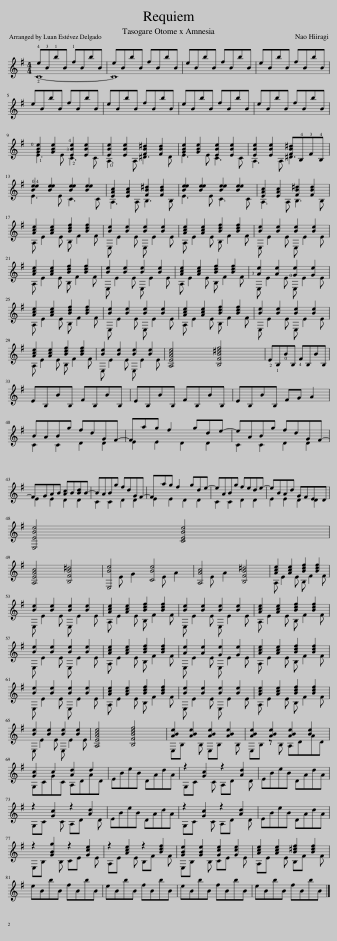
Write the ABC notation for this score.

X:1
%%score ( 1 2 )
L:1/8
M:4/4
I:linebreak $
K:G
V:1 treble
V:2 treble
V:1
 !4!e!3!B!1!bB !1!fBbB | eBbB fBbB | eBbB fBbB | eBbB fBbB |$ eBbB fBbB | %5
 eBbB fBbB | eBbB fBbB | eBbB fBbB |$ !0![GBe]2 [GBe]2 !3!!4![EBe]2 [EBe]2 | [EBe]2 [EBe]2 [FB^d]2 [FBd]2 | %10
 [GBe]2 [GBe]2 [EBe]2 [EBe]2 | [EBe]2 [EBe]2 [FB^d]!4!B,!3!F!4!B, |$ !0!!4![Bee]2 [Bee]2 [Bee]2 [Bee]2 | [EAc]2 [EAc]2 [FB^d]2 [FBd]2 | [Bee]2 [Bee]2 [Bee]2 [Bee]2 | %15
 [EAc]2 [EAc]2 [FB^d]2 [FBd]2 |$ [Ace]2 [Ace]2 [Bdf]2 [Bdf]2 | [Be]2 [Be]2 [Be]2 [Be]2 | [Ace]2 [Ace]2 [Bdf]2 [Bdf]2 | [Be]2 [Be]2 [Be]2 [Be]2 |$ %20
 [Ace]2 [Ace]2 [Bdf]2 [Bdf]2 | [Be]2 [Be]2 [Be]2 [Be]2 | [Ace]2 [Ace]2 [Bdf]2 [Bdf]2 | !3![Ae]2 [Ae]2 !0![Ge]2 [Ge]2 |$ [Ace]2 [Ace]2 [Bdf]2 [Bdf]2 | %25
 [Be]2 [Be]2 [Be]2 [Be]2 | [Ace]2 [Ace]2 [Bdf]2 [Bdf]2 | [Be]2 [Be]2 [Be]2 [Be]2 |$ [Ace]2 [Ace]2 [Bdf]2 [Bdf]2 | [Be]2 [Be]2 [Be]2 [Be]2 | %30
 [A,EAce]4 [B,FB^df]4 | !2!E!1!B,!0!BB, !4!FB,BB, |$ EB,BB, FB,BB, | EB,BB, FB,BB, | EB,BB, FG A2 |$ %35
 BABg fdGF- | Fag f2 gde- | eABg fdGF- |$ FGAB [Ac]B[Bd]B- | BABg fdGF- | %40
 Fag f2 gde- | eABg fede- | eBAd GFED |$ [E,EBe]4 [CEBe]4 |$ [A,EAc]4 [B,FB^d]4 | %45
 [E,Be]4 [CBe]4 | [A,Ac]4 [B,FB^d]4 | [Ace]2 [Ace]2 [Bdf]2 [Bdf]2 |$ [Be]2 [Be]2 [Be]2 [Be]2 | [Ace]2 [Ace]2 [Bdf]2 [Bdf]2 | %50
 [Be]2 [Be]2 [Be]2 [Be]2 | [Ace]2 [Ace]2 [Bdf]2 [Bdf]2 |$ [Be]2 [Be]2 [Be]2 [Be]2 | [Ace]2 [Ace]2 [Bdf]2 [Bdf]2 | [Ae]2 [Ae]2 [Ge]2 [Ge]2 | %55
 [Ace]2 [Ace]2 [Bdf]2 [Bdf]2 |$ [Be]2 [Be]2 [Be]2 [Be]2 | [Ace]2 [Ace]2 [Bdf]2 [Bdf]2 | [Be]2 [Be]2 [Be]2 [Be]2 | [Ace]2 [Ace]2 [Bdf]2 [Bdf]2 |$ %60
 [Be]2 [Be]2 [Be]2 [Be]2 | [A,EAce]4 [B,FBdf]4 | [ABe]2 [ABe]2 [ABe]2 [ABe]2 | [ABe]2 [ABe]2 [ABe]2 [Be]2 |$ [Gc]2 c2 [Ad]2 d2 | %65
 EBeB DAdA | z2 [Gc]2 z2 [Ad]2 | EBeB DAdA |$ z2 [Gc]2 z2 [Ad]2 | EBeB DAdA | %70
 z2 [Gc]2 z2 [Ad]2 | EBeB DAdA |$ z2 [GBg]2 z2 [Gce]2 | z2 [Ace]2 z2 [Bdf]2 | [GBe]2 [GBe]2 [Gce]2 [Gce]2 | %75
 [Ace]2 [Ace]2 [B^df]2 [Bdf]2 |$ eBbB fBbB | eBbB fBbB | eBbB fBbB | eBbB fBbB |] %80
V:2
 !2!C8- | C8 | x8 | x8 |$ x8 | %5
 x8 | x8 | x8 |$ !1!E3 E !2!C3 C | !0!A,3 A, ^D3 D | %10
 E3 E C3 C | A,3 A, ^D3 x |$ E3 E C3 C | A,3 A, B,3 B, | E3 E C3 C | %15
 A,3 A, B,3 B, |$ A, E2 E B, F2 F | E, E2 E E, E2 E | A, E2 E B, F2 F | E, E2 E E, E2 E |$ %20
 A, E2 E B, F2 F | E, E2 E E, E2 E | A, E2 E B, F2 F | E, E2 E E, E2 E |$ A, E2 E B, F2 F | %25
 E, E2 E E, E2 E | A, E2 E B, F2 F | E, E2 E E, E2 E |$ A, E2 E B, F2 F | E, E2 E E, E2 E | %30
 x8 | x8 |$ x8 | x8 | x8 |$ %35
 C2 C2 D2 D2 | E2 E2 D2 D2 | C2 C2 D2 D2 |$ E2 E2 D2 D2 | C2 C2 D2 D2 | %40
 E2 E2 D2 D2 | C2 C2 D2 D2 | E2 E2 D2 D2 |$ x8 |$ x8 | %45
 x E G2 x E A2 | x E A2 x4 | A, E2 E B, F2 F |$ E, E2 E E, E2 E | A, E2 E B, F2 F | %50
 E, E2 E E, E2 E | A, E2 E B, F2 F |$ E, E2 E E, E2 E | A, E2 E B, F2 F | E, E2 E E, E2 E | %55
 A, E2 E B, F2 F |$ E, E2 E E, E2 E | A, E2 E B, F2 F | E, E2 E E, E2 E | A, E2 E B, F2 F |$ %60
 E, E2 E E, E2 E | x8 | E,B, x B, E,B, x B, | E,B, z B, A,DAD |$ G,CGC A,DAD | %65
 x8 | G,C x C A,D x D | x8 |$ G,C x C A,D x D | x8 | %70
 G,C x C A,D x D | x8 |$ E,B, x B, CE x E | A,E x E B,F x F | E,B, x B, CE x E | %75
 A,E x E B,F x F |$ x8 | x8 | x8 | x8 |] %80
